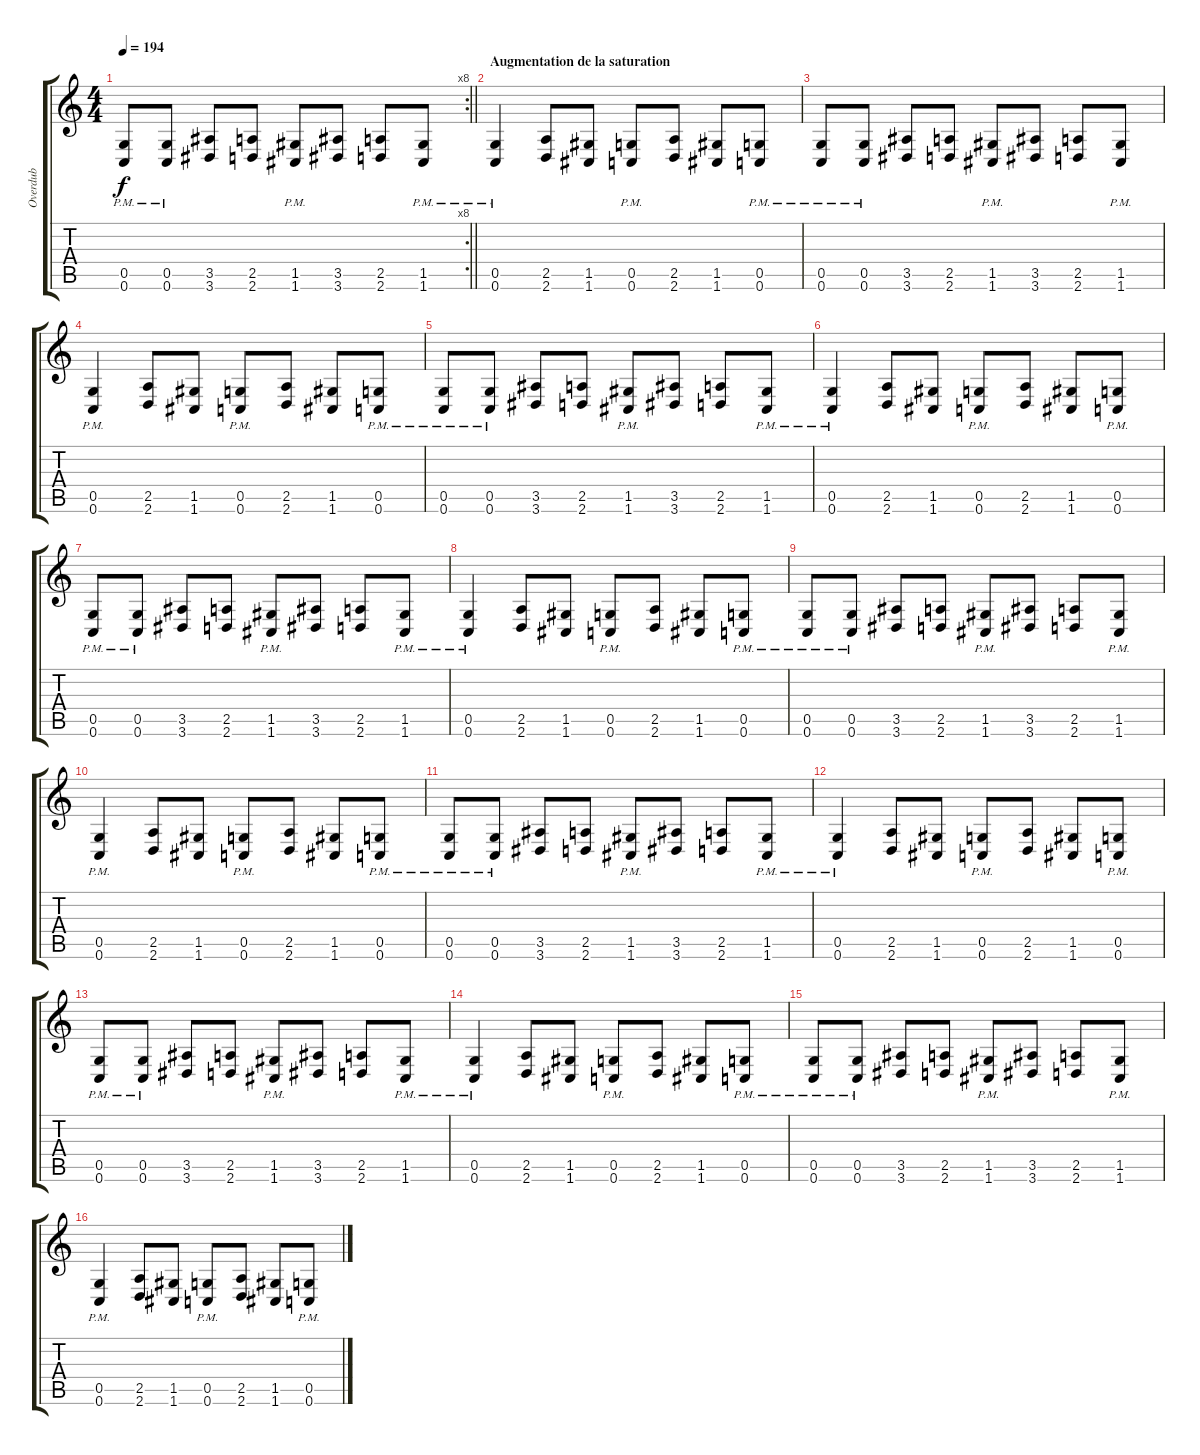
\track ("Overdub" "Overdub") {instrument distortionguitar}
\staff {score tabs}
\tuning (D4 A3 F3 C3 G2 C2) {hide}
\rc 8
\ts (4 4)
\tempo 194
\clef g2
\barLineRight lightlight
\ks c
(0.5{pm} 0.6{pm}).8{dy f} (0.5{pm} 0.6{pm}).8 (3.5 3.6).8 (2.5 2.6).8 (1.5{pm} 1.6{pm}).8 (3.5 3.6).8 (2.5 2.6).8 (1.5{pm} 1.6{pm}).8 |
\section ("" "Augmentation de la saturation")
(0.5{pm} 0.6).4{volume 16} (2.5 2.6).8 (1.5 1.6).8 (0.5{pm} 0.6{pm}).8 (2.5 2.6).8 (1.5 1.6).8 (0.5{pm} 0.6{pm}).8 |
(0.5{pm} 0.6{pm}).8 (0.5{pm} 0.6{pm}).8 (3.5 3.6).8 (2.5 2.6).8 (1.5{pm} 1.6{pm}).8 (3.5 3.6).8 (2.5 2.6).8 (1.5{pm} 1.6{pm}).8 |
(0.5{pm} 0.6).4 (2.5 2.6).8 (1.5 1.6).8 (0.5{pm} 0.6{pm}).8 (2.5 2.6).8 (1.5 1.6).8 (0.5{pm} 0.6{pm}).8 |
(0.5{pm} 0.6{pm}).8 (0.5{pm} 0.6{pm}).8 (3.5 3.6).8 (2.5 2.6).8 (1.5{pm} 1.6{pm}).8 (3.5 3.6).8 (2.5 2.6).8 (1.5{pm} 1.6{pm}).8 |
(0.5{pm} 0.6).4 (2.5 2.6).8 (1.5 1.6).8 (0.5{pm} 0.6{pm}).8 (2.5 2.6).8 (1.5 1.6).8 (0.5{pm} 0.6{pm}).8 |
(0.5{pm} 0.6{pm}).8 (0.5{pm} 0.6{pm}).8 (3.5 3.6).8 (2.5 2.6).8 (1.5{pm} 1.6{pm}).8 (3.5 3.6).8 (2.5 2.6).8 (1.5{pm} 1.6{pm}).8 |
(0.5{pm} 0.6).4 (2.5 2.6).8 (1.5 1.6).8 (0.5{pm} 0.6{pm}).8 (2.5 2.6).8 (1.5 1.6).8 (0.5{pm} 0.6{pm}).8 |
(0.5{pm} 0.6{pm}).8 (0.5{pm} 0.6{pm}).8 (3.5 3.6).8 (2.5 2.6).8 (1.5{pm} 1.6{pm}).8 (3.5 3.6).8 (2.5 2.6).8 (1.5{pm} 1.6{pm}).8 |
(0.5{pm} 0.6).4 (2.5 2.6).8 (1.5 1.6).8 (0.5{pm} 0.6{pm}).8 (2.5 2.6).8 (1.5 1.6).8 (0.5{pm} 0.6{pm}).8 |
(0.5{pm} 0.6{pm}).8 (0.5{pm} 0.6{pm}).8 (3.5 3.6).8 (2.5 2.6).8 (1.5{pm} 1.6{pm}).8 (3.5 3.6).8 (2.5 2.6).8 (1.5{pm} 1.6{pm}).8 |
(0.5{pm} 0.6).4 (2.5 2.6).8 (1.5 1.6).8 (0.5{pm} 0.6{pm}).8 (2.5 2.6).8 (1.5 1.6).8 (0.5{pm} 0.6{pm}).8 |
(0.5{pm} 0.6{pm}).8 (0.5{pm} 0.6{pm}).8 (3.5 3.6).8 (2.5 2.6).8 (1.5{pm} 1.6{pm}).8 (3.5 3.6).8 (2.5 2.6).8 (1.5{pm} 1.6{pm}).8 |
(0.5{pm} 0.6).4 (2.5 2.6).8 (1.5 1.6).8 (0.5{pm} 0.6{pm}).8 (2.5 2.6).8 (1.5 1.6).8 (0.5{pm} 0.6{pm}).8 |
(0.5{pm} 0.6{pm}).8 (0.5{pm} 0.6{pm}).8 (3.5 3.6).8 (2.5 2.6).8 (1.5{pm} 1.6{pm}).8 (3.5 3.6).8 (2.5 2.6).8 (1.5{pm} 1.6{pm}).8 |
(0.5{pm} 0.6).4 (2.5 2.6).8 (1.5 1.6).8 (0.5{pm} 0.6{pm}).8 (2.5 2.6).8 (1.5 1.6).8 (0.5{pm} 0.6{pm}).8
